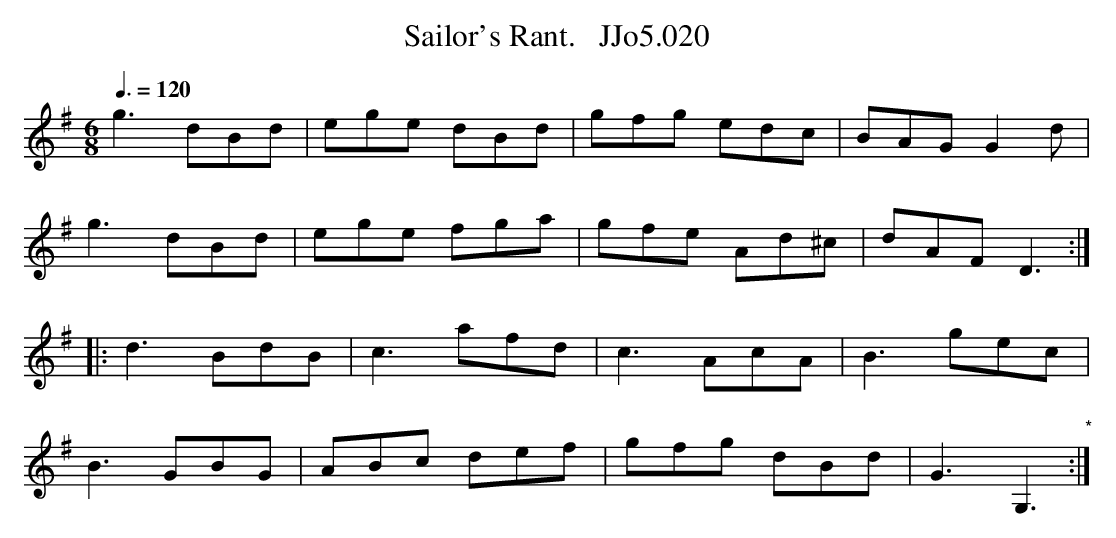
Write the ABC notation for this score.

X:1
T:Sailor's Rant.   JJo5.020
M:6/8
L:1/8
Q:3/8=120
K:G
g3dBd|ege dBd|gfg edc|BAG G2d|
g3dBd|ege fga|gfe Ad^c|dAF D3 :|
|: d3 BdB|c3 afd|c3 AcA|B3 gec|
B3 GBG|ABc def|gfg dBd|G3 G,3 "*":|
